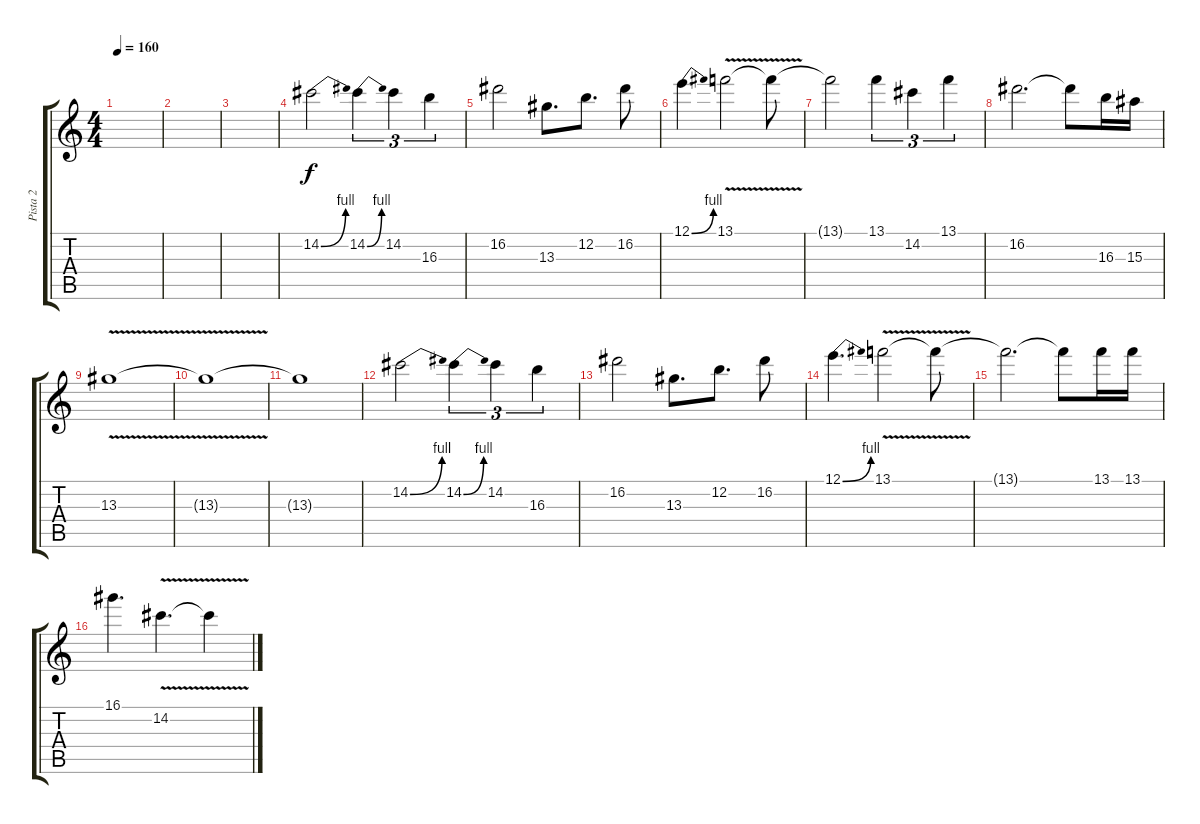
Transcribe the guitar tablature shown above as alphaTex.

\track ("Pista 2" "Pista 2") {instrument distortionguitar}
\staff {score tabs}
\tuning (E4 B3 G3 D3 A2 E2) {hide}
\ts (4 4)
\tempo 160
\clef g2
\ks c
|
|
|
14.2{be (bend 0 0 60 4)}.2 14.2{be (bend 0 0 60 4)}.4{tu (3 2)} 14.2.4{tu (3 2)} 16.3.4{tu (3 2)} |
16.2.2 13.3.8{d} 12.2.8{d} 16.2.8 |
12.1{be (bend 0 0 60 4)}.4{d} 13.1{v}.2 13.1{t}.8 |
13.1{t}.2 13.1.4{tu (3 2)} 14.2.4{tu (3 2)} 13.1.4{tu (3 2)} |
16.2.2{d} 16.2{t}.8 16.3.16 15.3.16 |
13.3{v}.1 |
13.3{t}.1 |
13.3{t}.1 |
14.2{be (bend 0 0 60 4)}.2 14.2{be (bend 0 0 60 4)}.4{tu (3 2)} 14.2.4{tu (3 2)} 16.3.4{tu (3 2)} |
16.2.2 13.3.8{d} 12.2.8{d} 16.2.8 |
12.1{be (bend 0 0 60 4)}.4{d} 13.1{v}.2 13.1{t}.8 |
13.1{t}.2{d} 13.1{t}.8 13.1.16 13.1.16 |
16.1.4{d} 14.2{v}.4{d} 14.2{t}.4
